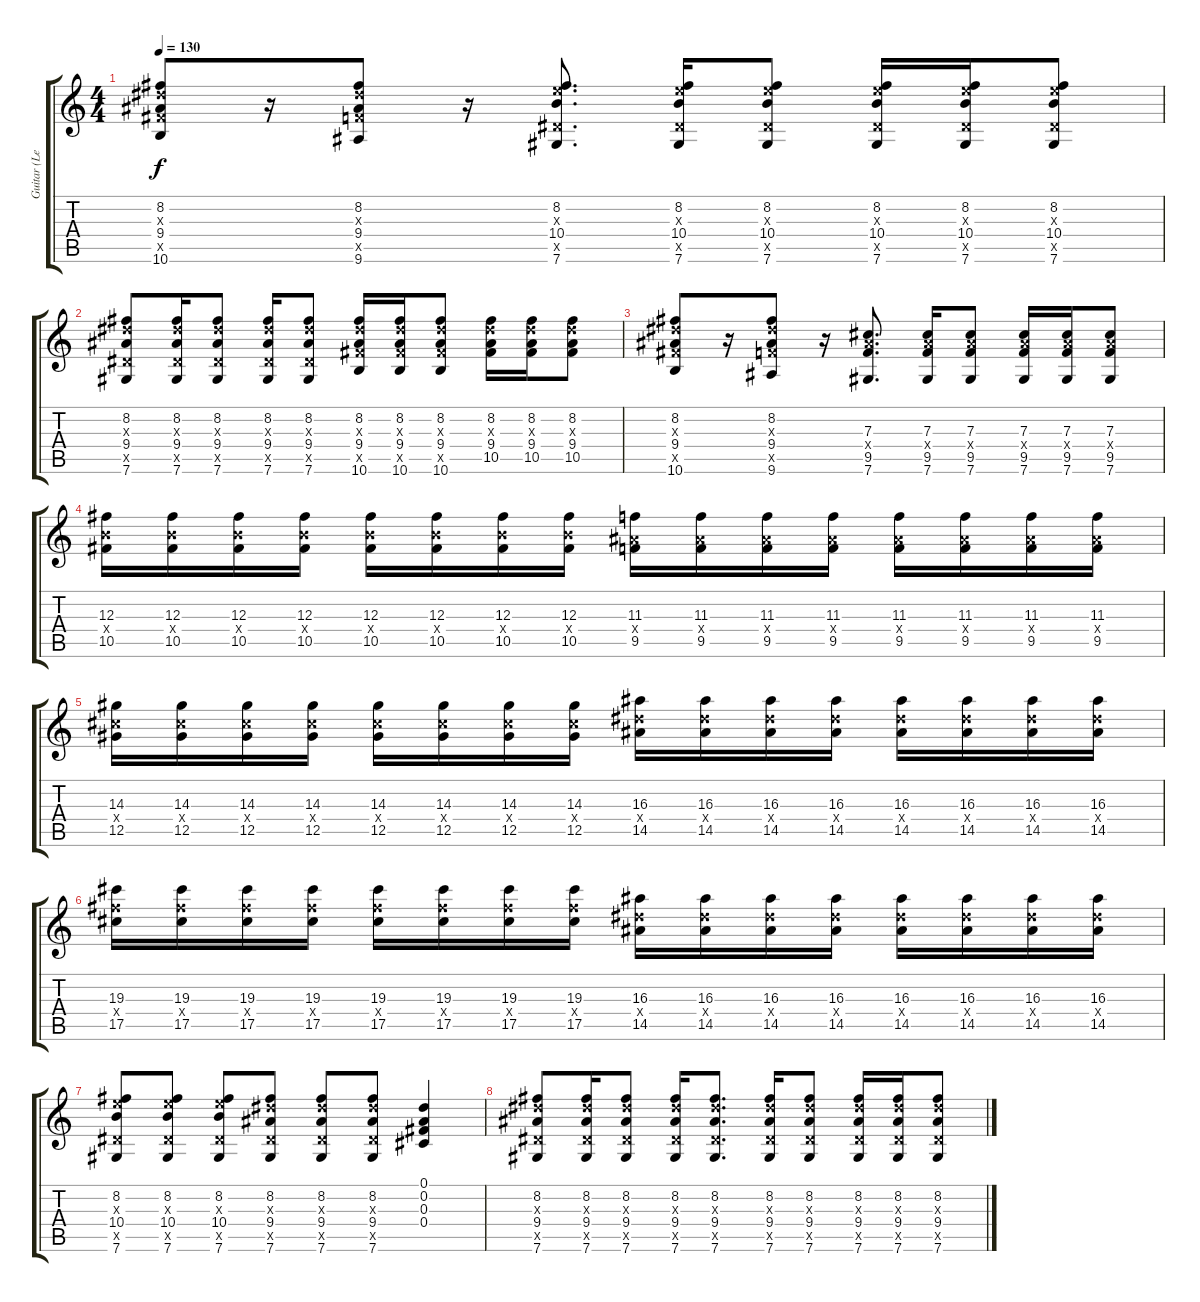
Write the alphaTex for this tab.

\track ("Guitar (Left)" "Guitar (Le") {instrument distortionguitar}
\staff {score tabs}
\tuning (Eb4 Bb3 Gb3 Db3 Ab2 Db2) {hide}
\ts (4 4)
\tempo 130
\clef g2
\ks c
(8.2 9.3{x} 9.4 10.5{x} 10.6).8{dy f} r.16 (8.2 9.3{x} 9.4 9.5{x} 9.6).8 r.16 (8.2 10.3{x} 10.4 7.5{x} 7.6).8{d} (8.2 10.3{x} 10.4 7.5{x} 7.6).16 (8.2 10.3{x} 10.4 7.5{x} 7.6).8 (8.2 10.3{x} 10.4 7.5{x} 7.6).16 (8.2 10.3{x} 10.4 7.5{x} 7.6).16 (8.2 10.3{x} 10.4 7.5{x} 7.6).8 |
(8.2 9.3{x} 9.4 7.5{x} 7.6).8 (8.2 9.3{x} 9.4 7.5{x} 7.6).16 (8.2 9.3{x} 9.4 7.5{x} 7.6).8 (8.2 9.3{x} 9.4 7.5{x} 7.6).16 (8.2 9.3{x} 9.4 7.5{x} 7.6).8 (8.2 9.3{x} 9.4 10.5{x} 10.6).16 (8.2 9.3{x} 9.4 10.5{x} 10.6).16 (8.2 9.3{x} 9.4 10.5{x} 10.6).8 (8.2 9.3{x} 9.4 10.5).16 (8.2 9.3{x} 9.4 10.5).16 (8.2 9.3{x} 9.4 10.5).8 |
(8.2 9.3{x} 9.4 10.5{x} 10.6).8 r.16 (8.2 9.3{x} 9.4 9.5{x} 9.6).8 r.16 (7.3 9.4{x} 9.5 7.6).8{d} (7.3 9.4{x} 9.5 7.6).16 (7.3 9.4{x} 9.5 7.6).8 (7.3 9.4{x} 9.5 7.6).16 (7.3 9.4{x} 9.5 7.6).16 (7.3 9.4{x} 9.5 7.6).8 |
(12.3 10.4{x} 10.5).16 (12.3 10.4{x} 10.5).16 (12.3 10.4{x} 10.5).16 (12.3 10.4{x} 10.5).16 (12.3 10.4{x} 10.5).16 (12.3 10.4{x} 10.5).16 (12.3 10.4{x} 10.5).16 (12.3 10.4{x} 10.5).16 (11.3 9.4{x} 9.5).16 (11.3 9.4{x} 9.5).16 (11.3 9.4{x} 9.5).16 (11.3 9.4{x} 9.5).16 (11.3 9.4{x} 9.5).16 (11.3 9.4{x} 9.5).16 (11.3 9.4{x} 9.5).16 (11.3 9.4{x} 9.5).16 |
(14.3 12.4{x} 12.5).16 (14.3 12.4{x} 12.5).16 (14.3 12.4{x} 12.5).16 (14.3 12.4{x} 12.5).16 (14.3 12.4{x} 12.5).16 (14.3 12.4{x} 12.5).16 (14.3 12.4{x} 12.5).16 (14.3 12.4{x} 12.5).16 (16.3 14.4{x} 14.5).16 (16.3 14.4{x} 14.5).16 (16.3 14.4{x} 14.5).16 (16.3 14.4{x} 14.5).16 (16.3 14.4{x} 14.5).16 (16.3 14.4{x} 14.5).16 (16.3 14.4{x} 14.5).16 (16.3 14.4{x} 14.5).16 |
(19.3 17.4{x} 17.5).16 (19.3 17.4{x} 17.5).16 (19.3 17.4{x} 17.5).16 (19.3 17.4{x} 17.5).16 (19.3 17.4{x} 17.5).16 (19.3 17.4{x} 17.5).16 (19.3 17.4{x} 17.5).16 (19.3 17.4{x} 17.5).16 (16.3 14.4{x} 14.5).16 (16.3 14.4{x} 14.5).16 (16.3 14.4{x} 14.5).16 (16.3 14.4{x} 14.5).16 (16.3 14.4{x} 14.5).16 (16.3 14.4{x} 14.5).16 (16.3 14.4{x} 14.5).16 (16.3 14.4{x} 14.5).16 |
(8.2 10.3{x} 10.4 7.5{x} 7.6).8 (8.2 10.3{x} 10.4 7.5{x} 7.6).8 (8.2 10.3{x} 10.4 7.5{x} 7.6).8 (8.2 9.3{x} 9.4 7.5{x} 7.6).8 (8.2 9.3{x} 9.4 7.5{x} 7.6).8 (8.2 9.3{x} 9.4 7.5{x} 7.6).8 (0.1 0.2 0.3 0.4).4 |
(8.2 9.3{x} 9.4 7.5{x} 7.6).8 (8.2 9.3{x} 9.4 7.5{x} 7.6).16 (8.2 9.3{x} 9.4 7.5{x} 7.6).8 (8.2 9.3{x} 9.4 7.5{x} 7.6).16 (8.2 9.3{x} 9.4 7.5{x} 7.6).8{d} (8.2 9.3{x} 9.4 7.5{x} 7.6).16 (8.2 9.3{x} 9.4 7.5{x} 7.6).8 (8.2 9.3{x} 9.4 7.5{x} 7.6).16 (8.2 9.3{x} 9.4 7.5{x} 7.6).16 (8.2 9.3{x} 9.4 7.5{x} 7.6).8
